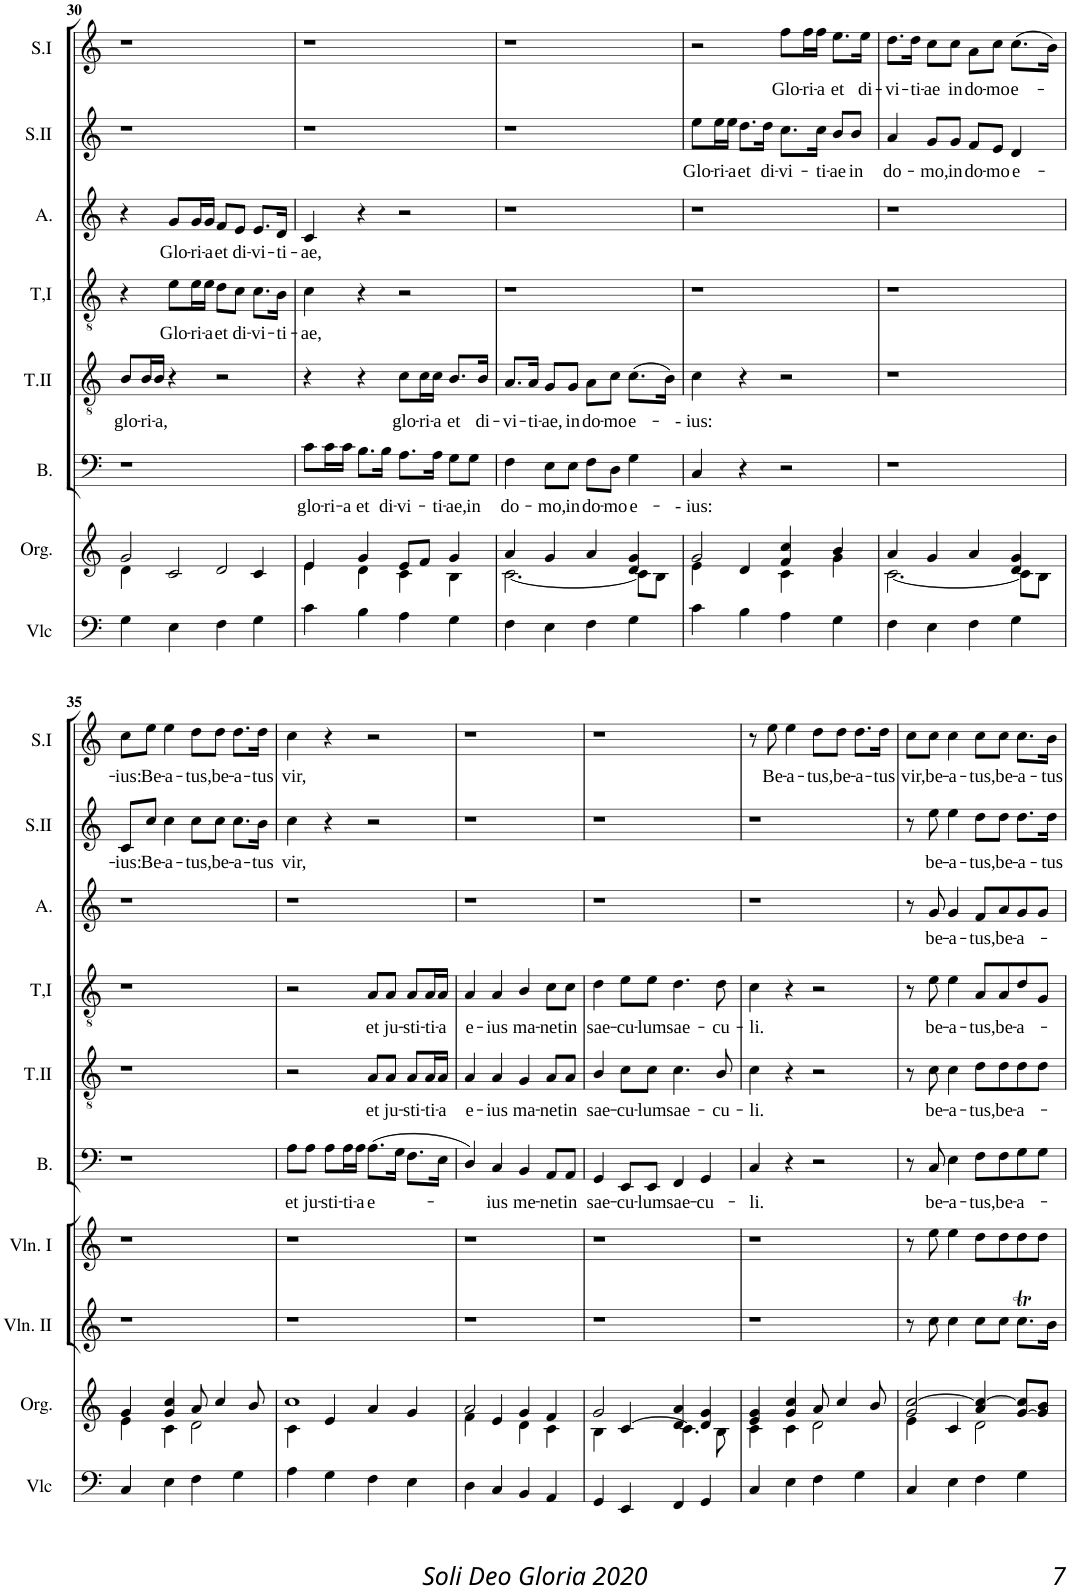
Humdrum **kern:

**kern	**kern	**kern	**kern	**kern	**text	**kern	**text	**kern	**text	**kern	**text	**kern	**text	**kern	**text
*part10	*part9	*part8	*part7	*part6	*part6	*part5	*part5	*part4	*part4	*part3	*part3	*part2	*part2	*part1	*part1
*staff10	*staff9	*staff8	*staff7	*staff6	*staff6	*staff5	*staff5	*staff4	*staff4	*staff3	*staff3	*staff2	*staff2	*staff1	*staff1
*I"Violoncelle	*I"Orgue	*I"Violin II	*I"Violin I	*I"Bass	*	*I"Tenor II	*	*I"Tenor I	*	*I"Alto	*	*I"Soprano II	*	*I"Soprano I	*
*I'Vlc	*I'Org.	*I'Vln. II	*I'Vln. I	*I'B.	*	*I'T.II	*	*I'T,I	*	*I'A.	*	*I'S.II	*	*I'S.I	*
!!LO:PB:g=z
*clefF4	*clefG2	*clefG2	*clefG2	*clefF4	*	*clefGv2	*	*clefGv2	*	*clefG2	*	*clefG2	*	*clefG2	*
*	*	*	*	*	*	*Trd7c12	*	*Trd7c12	*	*	*	*	*	*	*
*k[]	*k[]	*k[]	*k[]	*k[]	*	*k[]	*	*k[]	*	*k[]	*	*k[]	*	*k[]	*
*M4/4	*M4/4	*M4/4	*M4/4	*M4/4	*	*M4/4	*	*M4/4	*	*M4/4	*	*M4/4	*	*M4/4	*
=30	=30	=30	=30	=30	=30	=30	=30	=30	=30	=30	=30	=30	=30	=30	=30
*	*^	*	*	*	*	*	*	*	*	*	*	*	*	*	*
!	!	!	!	!	!	!	!	!LO:LY:b	!	!	!	!	!	!	!	!
4G\	2g/	4d\	1r	1r	1r	.	8B/L	glo-	4r	.	4r	.	1r	.	1r	.
!	!	!	!	!	!	!	!	!LO:LY:b	!	!	!	!	!	!	!	!
.	.	.	.	.	.	.	16B/L	-ri-	.	.	.	.	.	.	.	.
!	!	!	!	!	!	!	!	!LO:LY:b	!	!	!	!	!	!	!	!
.	.	.	.	.	.	.	16B/JJ	-a,	.	.	.	.	.	.	.	.
!	!	!	!	!	!	!	!	!	!	!LO:LY:b	!	!LO:LY:b	!	!	!	!
4E\	.	2c/	.	.	.	.	4r	.	8e\L	Glo-	8g/L	Glo-	.	.	.	.
!	!	!	!	!	!	!	!	!	!	!LO:LY:b	!	!LO:LY:b	!	!	!	!
.	.	.	.	.	.	.	.	.	16e\L	-ri-	16g/L	-ri-	.	.	.	.
!	!	!	!	!	!	!	!	!	!	!LO:LY:b	!	!LO:LY:b	!	!	!	!
.	.	.	.	.	.	.	.	.	16e\JJ	-a	16g/JJ	-a	.	.	.	.
!	!	!	!	!	!	!	!	!	!	!LO:LY:b	!	!LO:LY:b	!	!	!	!
4F\	2d/	.	.	.	.	.	2r	.	8d\L	et	8f/L	et	.	.	.	.
!	!	!	!	!	!	!	!	!	!	!LO:LY:b	!	!LO:LY:b	!	!	!	!
.	.	.	.	.	.	.	.	.	8c\J	di-	8e/J	di-	.	.	.	.
!	!	!	!	!	!	!	!	!	!	!LO:LY:b	!	!LO:LY:b	!	!	!	!
4G\	.	4c/	.	.	.	.	.	.	8.c\L	-vi-	8.e/L	-vi-	.	.	.	.
!	!	!	!	!	!	!	!	!	!	!LO:LY:b	!	!LO:LY:b	!	!	!	!
.	.	.	.	.	.	.	.	.	16B\Jk	-ti-	16d/Jk	-ti-	.	.	.	.
=31	=31	=31	=31	=31	=31	=31	=31	=31	=31	=31	=31	=31	=31	=31	=31	=31
!	!	!	!	!	!	!LO:LY:b	!	!	!	!LO:LY:b	!	!LO:LY:b	!	!	!	!
4c\	4e/	4e\	1r	1r	8c\L	glo-	4r	.	4c\	-ae,	4c/	-ae,	1r	.	1r	.
!	!	!	!	!	!	!LO:LY:b	!	!	!	!	!	!	!	!	!	!
.	.	.	.	.	16c\L	-ri-	.	.	.	.	.	.	.	.	.	.
!	!	!	!	!	!	!LO:LY:b	!	!	!	!	!	!	!	!	!	!
.	.	.	.	.	16c\JJ	-a	.	.	.	.	.	.	.	.	.	.
!	!	!	!	!	!	!LO:LY:b	!	!	!	!	!	!	!	!	!	!
4B\	4g/	4d\	.	.	8.B\L	et	4r	.	4r	.	4r	.	.	.	.	.
!	!	!	!	!	!	!LO:LY:b	!	!	!	!	!	!	!	!	!	!
.	.	.	.	.	16B\Jk	di-	.	.	.	.	.	.	.	.	.	.
!	!	!	!	!	!	!LO:LY:b	!	!LO:LY:b	!	!	!	!	!	!	!	!
4A\	8e/L	4c\	.	.	8.A\L	-vi-	8c\L	glo-	2r	.	2r	.	.	.	.	.
!	!	!	!	!	!	!	!	!LO:LY:b	!	!	!	!	!	!	!	!
.	8f/J	.	.	.	.	.	16c\L	-ri-	.	.	.	.	.	.	.	.
!	!	!	!	!	!	!LO:LY:b	!	!LO:LY:b	!	!	!	!	!	!	!	!
.	.	.	.	.	16A\Jk	-ti-	16c\JJ	-a	.	.	.	.	.	.	.	.
!	!	!	!	!	!	!LO:LY:b	!	!LO:LY:b	!	!	!	!	!	!	!	!
4G\	4g/	4B\	.	.	8G\L	-ae,	8.B/L	et	.	.	.	.	.	.	.	.
!	!	!	!	!	!	!LO:LY:b	!	!	!	!	!	!	!	!	!	!
.	.	.	.	.	8G\J	in	.	.	.	.	.	.	.	.	.	.
!	!	!	!	!	!	!	!	!LO:LY:b	!	!	!	!	!	!	!	!
.	.	.	.	.	.	.	16B/Jk	di-	.	.	.	.	.	.	.	.
=32	=32	=32	=32	=32	=32	=32	=32	=32	=32	=32	=32	=32	=32	=32	=32	=32
!	!	!	!	!	!	!LO:LY:b	!	!LO:LY:b	!	!	!	!	!	!	!	!
4F\	4a/	[2.c\	1r	1r	4F\	do-	8.A/L	-vi-	1r	.	1r	.	1r	.	1r	.
!	!	!	!	!	!	!	!	!LO:LY:b	!	!	!	!	!	!	!	!
.	.	.	.	.	.	.	16A/Jk	-ti-	.	.	.	.	.	.	.	.
!	!	!	!	!	!	!LO:LY:b	!	!LO:LY:b	!	!	!	!	!	!	!	!
4E\	4g/	.	.	.	8E\L	-mo,	8G/L	-ae,	.	.	.	.	.	.	.	.
!	!	!	!	!	!	!LO:LY:b	!	!LO:LY:b	!	!	!	!	!	!	!	!
.	.	.	.	.	8E\J	in	8G/J	in	.	.	.	.	.	.	.	.
!	!	!	!	!	!	!LO:LY:b	!	!LO:LY:b	!	!	!	!	!	!	!	!
4F\	4a/	.	.	.	8F\L	do-	8A\L	do-	.	.	.	.	.	.	.	.
!	!	!	!	!	!	!LO:LY:b	!	!LO:LY:b	!	!	!	!	!	!	!	!
.	.	.	.	.	8D\J	-mo	8c\J	-mo	.	.	.	.	.	.	.	.
!	!	!	!	!	!	!LO:LY:b	!	!LO:LY:b	!	!	!	!	!	!	!	!
4G\	4d/ 4g/	8c\L]	.	.	4G\	e-	(8.c\L	e-	.	.	.	.	.	.	.	.
.	.	8B\J	.	.	.	.	.	.	.	.	.	.	.	.	.	.
.	.	.	.	.	.	.	16B\Jk)	.	.	.	.	.	.	.	.	.
=33	=33	=33	=33	=33	=33	=33	=33	=33	=33	=33	=33	=33	=33	=33	=33	=33
!	!	!	!	!	!	!LO:LY:b	!	!LO:LY:b	!	!	!	!	!	!LO:LY:b	!	!
4c\	2g/	4e\	1r	1r	4C/	-- ius:	4c\	-- ius:	1r	.	1r	.	8ee\L	Glo-	2r	.
!	!	!	!	!	!	!	!	!	!	!	!	!	!	!LO:LY:b	!	!
.	.	.	.	.	.	.	.	.	.	.	.	.	16ee\L	-ri-	.	.
!	!	!	!	!	!	!	!	!	!	!	!	!	!	!LO:LY:b	!	!
.	.	.	.	.	.	.	.	.	.	.	.	.	16ee\JJ	-a	.	.
!	!	!	!	!	!	!	!	!	!	!	!	!	!	!LO:LY:b	!	!
4B\	.	4d/	.	.	4r	.	4r	.	.	.	.	.	8.dd\L	et	.	.
!	!	!	!	!	!	!	!	!	!	!	!	!	!	!LO:LY:b	!	!
.	.	.	.	.	.	.	.	.	.	.	.	.	16dd\Jk	di-	.	.
!	!	!	!	!	!	!	!	!	!	!	!	!	!	!LO:LY:b	!	!LO:LY:b
4A\	4f/ 4cc/	4c\	.	.	2r	.	2r	.	.	.	.	.	8.cc\L	-vi-	8ff\L	Glo-
!	!	!	!	!	!	!	!	!	!	!	!	!	!	!	!	!LO:LY:b
.	.	.	.	.	.	.	.	.	.	.	.	.	.	.	16ff\L	-ri-
!	!	!	!	!	!	!	!	!	!	!	!	!	!	!LO:LY:b	!	!LO:LY:b
.	.	.	.	.	.	.	.	.	.	.	.	.	16cc\Jk	-ti-	16ff\JJ	-a
!	!	!	!	!	!	!	!	!	!	!	!	!	!	!LO:LY:b	!	!LO:LY:b
4G\	4b/	4g\	.	.	.	.	.	.	.	.	.	.	8b/L	-ae	8.ee\L	et
!	!	!	!	!	!	!	!	!	!	!	!	!	!	!LO:LY:b	!	!
.	.	.	.	.	.	.	.	.	.	.	.	.	8b/J	in	.	.
!	!	!	!	!	!	!	!	!	!	!	!	!	!	!	!	!LO:LY:b
.	.	.	.	.	.	.	.	.	.	.	.	.	.	.	16ee\Jk	di-
=34	=34	=34	=34	=34	=34	=34	=34	=34	=34	=34	=34	=34	=34	=34	=34	=34
!	!	!	!	!	!	!	!	!	!	!	!	!	!	!LO:LY:b	!	!LO:LY:b
4F\	4a/	[2.c\	1r	1r	1r	.	1r	.	1r	.	1r	.	4a/	do-	8.dd\L	-vi-
!	!	!	!	!	!	!	!	!	!	!	!	!	!	!	!	!LO:LY:b
.	.	.	.	.	.	.	.	.	.	.	.	.	.	.	16dd\Jk	-ti-
!	!	!	!	!	!	!	!	!	!	!	!	!	!	!LO:LY:b	!	!LO:LY:b
4E\	4g/	.	.	.	.	.	.	.	.	.	.	.	8g/L	-mo,	8cc\L	-ae
!	!	!	!	!	!	!	!	!	!	!	!	!	!	!LO:LY:b	!	!LO:LY:b
.	.	.	.	.	.	.	.	.	.	.	.	.	8g/J	in	8cc\J	in
!	!	!	!	!	!	!	!	!	!	!	!	!	!	!LO:LY:b	!	!LO:LY:b
4F\	4a/	.	.	.	.	.	.	.	.	.	.	.	8f/L	do-	8a\L	do-
!	!	!	!	!	!	!	!	!	!	!	!	!	!	!LO:LY:b	!	!LO:LY:b
.	.	.	.	.	.	.	.	.	.	.	.	.	8e/J	-mo	8cc\J	-mo
!	!	!	!	!	!	!	!	!	!	!	!	!	!	!LO:LY:b	!	!LO:LY:b
4G\	4d/ 4g/	8c\L]	.	.	.	.	.	.	.	.	.	.	4d/	e-	(8.cc\L	e-
.	.	8B\J	.	.	.	.	.	.	.	.	.	.	.	.	.	.
.	.	.	.	.	.	.	.	.	.	.	.	.	.	.	16b\Jk)	.
!!LO:LB:g=z
=35	=35	=35	=35	=35	=35	=35	=35	=35	=35	=35	=35	=35	=35	=35	=35	=35
!	!	!	!	!	!	!	!	!	!	!	!	!	!	!LO:LY:b	!	!LO:LY:b
4C/	4g/	4e\	1r	1r	1r	.	1r	.	1r	.	1r	.	8c/L	-ius:	8cc\L	-ius:
!	!	!	!	!	!	!	!	!	!	!	!	!	!	!LO:LY:b	!	!LO:LY:b
.	.	.	.	.	.	.	.	.	.	.	.	.	8cc/J	Be-	8ee\J	Be-
!	!	!	!	!	!	!	!	!	!	!	!	!	!	!LO:LY:b	!	!LO:LY:b
4E\	4g/ 4cc/	4c\	.	.	.	.	.	.	.	.	.	.	4cc\	-a-	4ee\	-a-
!	!	!	!	!	!	!	!	!	!	!	!	!	!	!LO:LY:b	!	!LO:LY:b
4F\	8a/	2d\	.	.	.	.	.	.	.	.	.	.	8cc\L	-tus,	8dd\L	-tus,
!	!	!	!	!	!	!	!	!	!	!	!	!	!	!LO:LY:b	!	!LO:LY:b
.	4cc/	.	.	.	.	.	.	.	.	.	.	.	8cc\J	be-	8dd\J	be-
!	!	!	!	!	!	!	!	!	!	!	!	!	!	!LO:LY:b	!	!LO:LY:b
4G\	.	.	.	.	.	.	.	.	.	.	.	.	8.cc\L	-a-	8.dd\L	-a-
.	8b/	.	.	.	.	.	.	.	.	.	.	.	.	.	.	.
!	!	!	!	!	!	!	!	!	!	!	!	!	!	!LO:LY:b	!	!LO:LY:b
.	.	.	.	.	.	.	.	.	.	.	.	.	16b\Jk	-tus	16dd\Jk	-tus
=36	=36	=36	=36	=36	=36	=36	=36	=36	=36	=36	=36	=36	=36	=36	=36	=36
!	!	!	!	!	!	!LO:LY:b	!	!	!	!	!	!	!	!LO:LY:b	!	!LO:LY:b
4A\	1cc	4c\	1r	1r	8A\L	et	2r	.	2r	.	1r	.	4cc\	vir,	4cc\	vir,
!	!	!	!	!	!	!LO:LY:b	!	!	!	!	!	!	!	!	!	!
.	.	.	.	.	8A\J	ju-	.	.	.	.	.	.	.	.	.	.
!	!	!	!	!	!	!LO:LY:b	!	!	!	!	!	!	!	!	!	!
4G\	.	4e/	.	.	8A\L	-sti-	.	.	.	.	.	.	4r	.	4r	.
!	!	!	!	!	!	!LO:LY:b	!	!	!	!	!	!	!	!	!	!
.	.	.	.	.	16A\L	-ti-	.	.	.	.	.	.	.	.	.	.
!	!	!	!	!	!	!LO:LY:b	!	!	!	!	!	!	!	!	!	!
.	.	.	.	.	16A\JJ	-a	.	.	.	.	.	.	.	.	.	.
!	!	!	!	!	!	!LO:LY:b	!	!LO:LY:b	!	!LO:LY:b	!	!	!	!	!	!
4F\	.	4a/	.	.	(8.A\L	e-	8A/L	et	8A/L	et	.	.	2r	.	2r	.
!	!	!	!	!	!	!	!	!LO:LY:b	!	!LO:LY:b	!	!	!	!	!	!
.	.	.	.	.	.	.	8A/J	ju-	8A/J	ju-	.	.	.	.	.	.
.	.	.	.	.	16G\Jk	.	.	.	.	.	.	.	.	.	.	.
!	!	!	!	!	!	!	!	!LO:LY:b	!	!LO:LY:b	!	!	!	!	!	!
4E\	.	4g/	.	.	8.F\L	.	8A/L	-sti-	8A/L	-sti-	.	.	.	.	.	.
!	!	!	!	!	!	!	!	!LO:LY:b	!	!LO:LY:b	!	!	!	!	!	!
.	.	.	.	.	.	.	16A/L	-ti-	16A/L	-ti-	.	.	.	.	.	.
!	!	!	!	!	!	!	!	!LO:LY:b	!	!LO:LY:b	!	!	!	!	!	!
.	.	.	.	.	16E\Jk	.	16A/JJ	-a	16A/JJ	-a	.	.	.	.	.	.
=37	=37	=37	=37	=37	=37	=37	=37	=37	=37	=37	=37	=37	=37	=37	=37	=37
!	!	!	!	!	!	!	!	!LO:LY:b	!	!LO:LY:b	!	!	!	!	!	!
4D\	2a/	4f\	1r	1r	4D/)	.	4A/	e-	4A/	e-	1r	.	1r	.	1r	.
!	!	!	!	!	!	!LO:LY:b	!	!LO:LY:b	!	!LO:LY:b	!	!	!	!	!	!
4C/	.	4e/	.	.	4C/	-ius	4A/	-ius	4A/	-ius	.	.	.	.	.	.
!	!	!	!	!	!	!LO:LY:b	!	!LO:LY:b	!	!LO:LY:b	!	!	!	!	!	!
4BB/	4g/	4d\	.	.	4BB/	me-	4G/	ma-	4B/	ma-	.	.	.	.	.	.
!	!	!	!	!	!	!LO:LY:b	!	!LO:LY:b	!	!LO:LY:b	!	!	!	!	!	!
4AA/	4f/	4c\	.	.	8AA/L	-net	8A/L	-net	8c\L	-net	.	.	.	.	.	.
!	!	!	!	!	!	!LO:LY:b	!	!LO:LY:b	!	!LO:LY:b	!	!	!	!	!	!
.	.	.	.	.	8AA/J	in	8A/J	in	8c\J	in	.	.	.	.	.	.
=38	=38	=38	=38	=38	=38	=38	=38	=38	=38	=38	=38	=38	=38	=38	=38	=38
!	!	!	!	!	!	!LO:LY:b	!	!LO:LY:b	!	!LO:LY:b	!	!	!	!	!	!
4GG/	2g/	4B\	1r	1r	4GG/	sae-	4B/	sae-	4d\	sae-	1r	.	1r	.	1r	.
!	!	!	!	!	!	!LO:LY:b	!	!LO:LY:b	!	!LO:LY:b	!	!	!	!	!	!
4EE/	.	[4c/	.	.	8EE/L	-cu-	8c\L	-cu-	8e\L	-cu-	.	.	.	.	.	.
!	!	!	!	!	!	!LO:LY:b	!	!LO:LY:b	!	!LO:LY:b	!	!	!	!	!	!
.	.	.	.	.	8EE/J	-lum	8c\J	-lum	8e\J	-lum	.	.	.	.	.	.
!	!	!	!	!	!	!LO:LY:b	!	!LO:LY:b	!	!LO:LY:b	!	!	!	!	!	!
4FF/	4d/ 4a/	4.c\]	.	.	4FF/	sae-	4.c\	sae-	4.d\	sae-	.	.	.	.	.	.
!	!	!	!	!	!	!LO:LY:b	!	!	!	!	!	!	!	!	!	!
4GG/	4d/ 4g/	.	.	.	4GG/	-cu-	.	.	.	.	.	.	.	.	.	.
!	!	!	!	!	!	!	!	!LO:LY:b	!	!LO:LY:b	!	!	!	!	!	!
.	.	8B\	.	.	.	.	8B/	-cu-	8d\	-cu-	.	.	.	.	.	.
=39	=39	=39	=39	=39	=39	=39	=39	=39	=39	=39	=39	=39	=39	=39	=39	=39
!	!	!	!	!	!	!LO:LY:b	!	!LO:LY:b	!	!LO:LY:b	!	!	!	!	!	!
4C/	4e/ 4g/	4c\	1r	1r	4C/	-li.	4c\	-li.	4c\	-li.	1r	.	1r	.	8r	.
!	!	!	!	!	!	!	!	!	!	!	!	!	!	!	!	!LO:LY:b
.	.	.	.	.	.	.	.	.	.	.	.	.	.	.	8ee\	Be-
!	!	!	!	!	!	!	!	!	!	!	!	!	!	!	!	!LO:LY:b
4E\	4g/ 4cc/	4c\	.	.	4r	.	4r	.	4r	.	.	.	.	.	4ee\	-a-
!	!	!	!	!	!	!	!	!	!	!	!	!	!	!	!	!LO:LY:b
4F\	8a/	2d\	.	.	2r	.	2r	.	2r	.	.	.	.	.	8dd\L	-tus,
!	!	!	!	!	!	!	!	!	!	!	!	!	!	!	!	!LO:LY:b
.	4cc/	.	.	.	.	.	.	.	.	.	.	.	.	.	8dd\J	be-
!	!	!	!	!	!	!	!	!	!	!	!	!	!	!	!	!LO:LY:b
4G\	.	.	.	.	.	.	.	.	.	.	.	.	.	.	8.dd\L	-a-
.	8b/	.	.	.	.	.	.	.	.	.	.	.	.	.	.	.
!	!	!	!	!	!	!	!	!	!	!	!	!	!	!	!	!LO:LY:b
.	.	.	.	.	.	.	.	.	.	.	.	.	.	.	16dd\Jk	-tus
=40	=40	=40	=40	=40	=40	=40	=40	=40	=40	=40	=40	=40	=40	=40	=40	=40
!	!	!	!	!	!	!	!	!	!	!	!	!	!	!	!	!LO:LY:b
4C/	2g/ [2cc/	4e\	8r	8r	8r	.	8r	.	8r	.	8r	.	8r	.	8cc\L	vir,
!	!	!	!	!	!	!LO:LY:b	!	!LO:LY:b	!	!LO:LY:b	!	!LO:LY:b	!	!LO:LY:b	!	!LO:LY:b
.	.	.	8cc\	8ee\	8C/	be-	8c\	be-	8e\	be-	8g/	be-	8ee\	be-	8cc\J	be-
!	!	!	!	!	!	!LO:LY:b	!	!LO:LY:b	!	!LO:LY:b	!	!LO:LY:b	!	!LO:LY:b	!	!LO:LY:b
4E\	.	4c/	4cc\	4ee\	4E\	-a-	4c\	-a-	4e\	-a-	4g/	-a-	4ee\	-a-	4cc\	-a-
!	!	!	!	!	!	!LO:LY:b	!	!LO:LY:b	!	!LO:LY:b	!	!LO:LY:b	!	!LO:LY:b	!	!LO:LY:b
4F\	4a/ 4cc/_	2d\	8cc\L	8dd\L	8F\L	-tus,	8d\L	-tus,	8A/L	-tus,	8f/L	-tus,	8dd\L	-tus,	8cc\L	-tus,
!	!	!	!	!	!	!LO:LY:b	!	!LO:LY:b	!	!LO:LY:b	!	!LO:LY:b	!	!LO:LY:b	!	!LO:LY:b
.	.	.	8cc\J	8dd\	8F\	be-	8d\	be-	8A/	be-	8a/	be-	8dd\J	be-	8cc\J	be-
!	!	!	!	!	!	!LO:LY:b	!	!LO:LY:b	!	!LO:LY:b	!	!LO:LY:b	!	!LO:LY:b	!	!LO:LY:b
4G\	[8g/ 8cc/]L	.	8.ccT\L	8dd\	8G\	-a-	8d\	-a-	8d/	-a-	8g/	-a-	8.dd\L	-a-	8.cc\L	-a-
.	8g/] 8b/J	.	.	8dd\J	8G\J	.	8d\J	.	8G/J	.	8g/J	.	.	.	.	.
!	!	!	!	!	!	!	!	!	!	!	!	!	!	!LO:LY:b	!	!LO:LY:b
.	.	.	16b\Jk	.	.	.	.	.	.	.	.	.	16dd\Jk	-tus	16b\Jk	-tus
*	*v	*v	*	*	*	*	*	*	*	*	*	*	*	*	*	*
=	=	=	=	=	=	=	=	=	=	=	=	=	=	=	=
*-	*-	*-	*-	*-	*-	*-	*-	*-	*-	*-	*-	*-	*-	*-	*-
